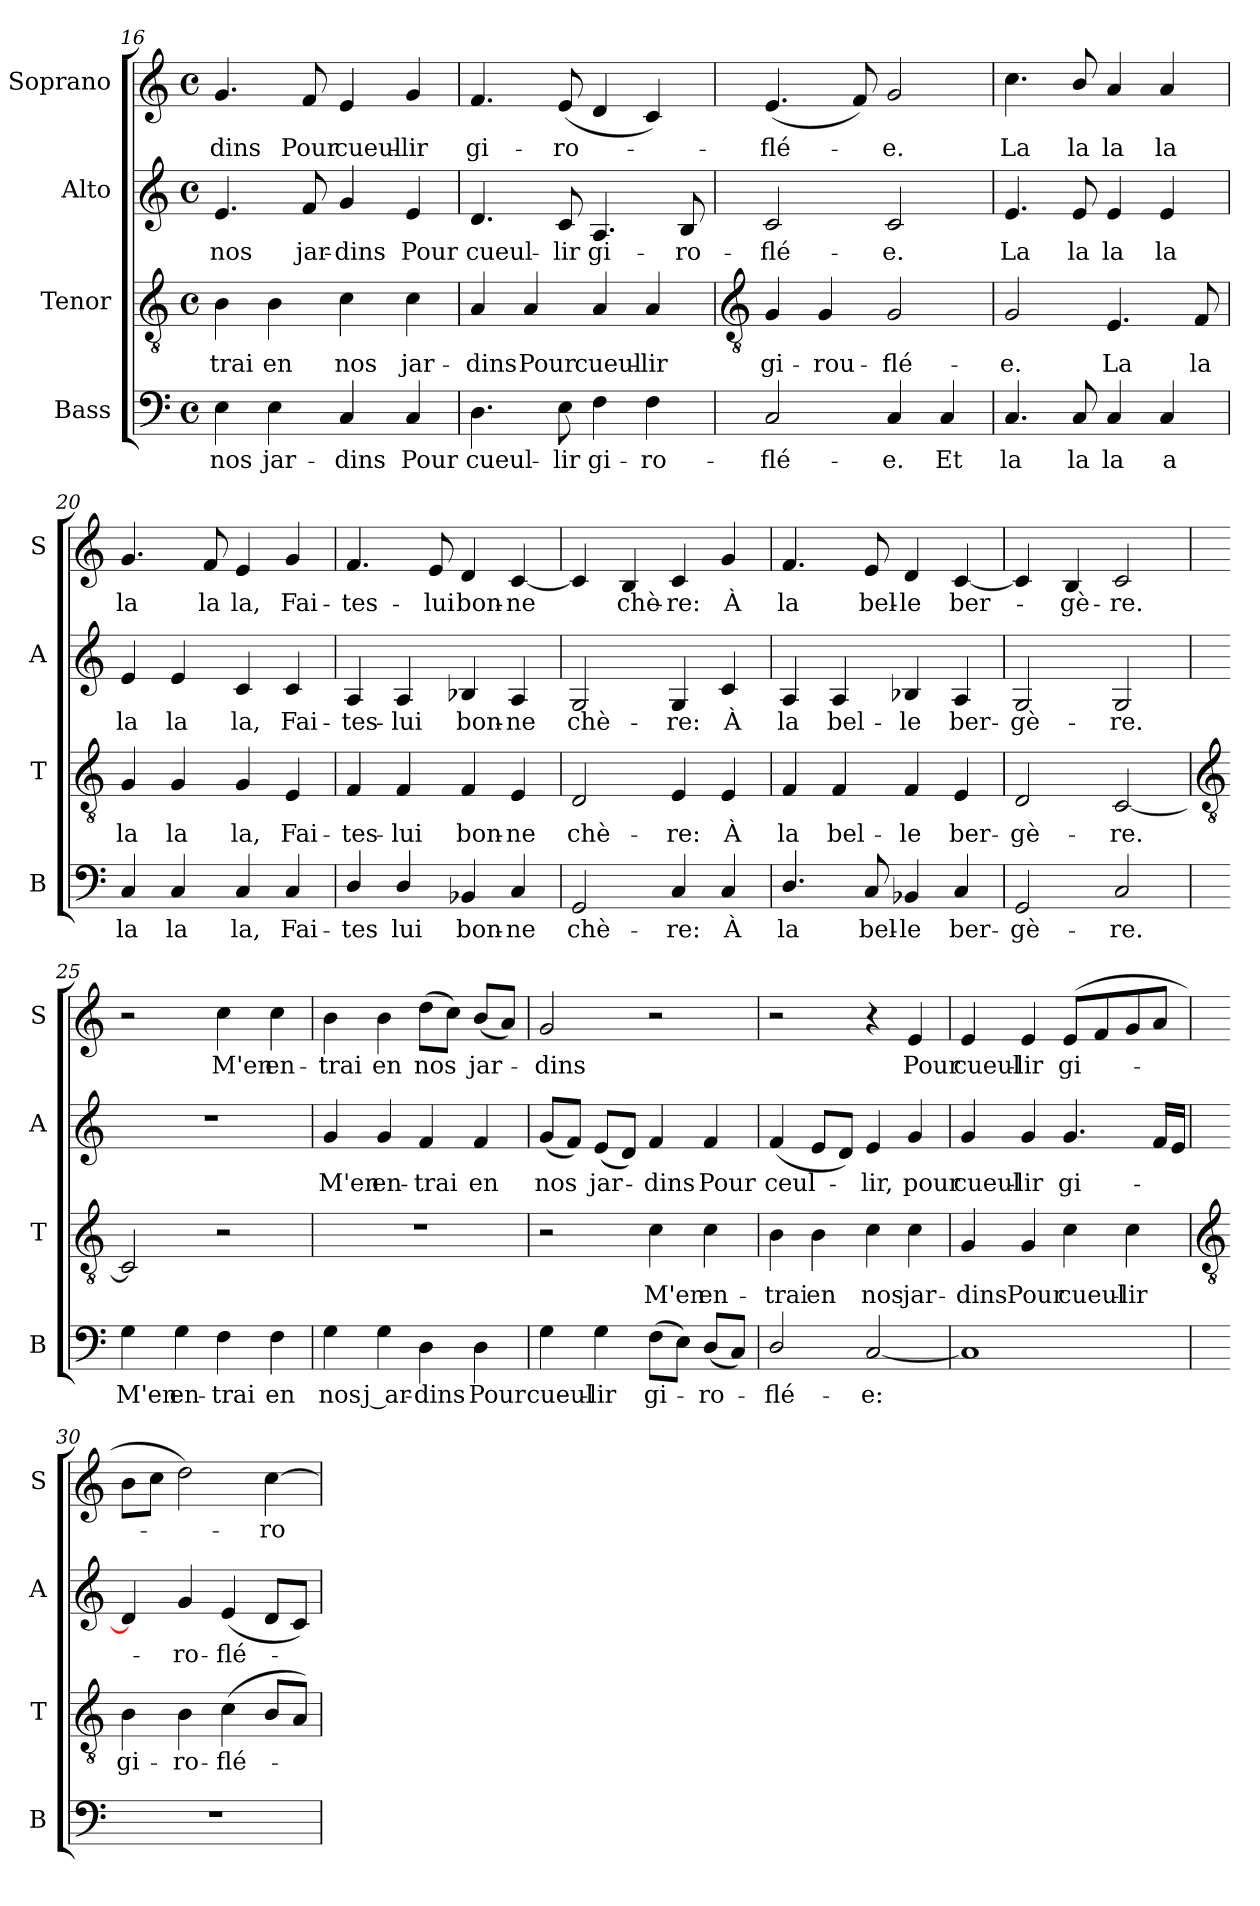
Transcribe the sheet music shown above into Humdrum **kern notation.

**kern	**text	**kern	**text	**kern	**text	**kern	**text
*part4	*part4	*part3	*part3	*part2	*part2	*part1	*part1
*staff4	*staff4	*staff3	*staff3	*staff2	*staff2	*staff1	*staff1
*I"Bass	*	*I"Tenor	*	*I"Alto	*	*I"Soprano	*
*I'B	*	*I'T	*	*I'A	*	*I'S	*
*clefF4	*	*clefGv2	*	*clefG2	*	*clefG2	*
*k[]	*	*k[]	*	*k[]	*	*k[]	*
*C:	*	*C:	*	*C:	*	*C:	*
*M4/4	*	*M4/4	*	*M4/4	*	*M4/4	*
*met(c)	*	*met(c)	*	*met(c)	*	*met(c)	*
=16	=16	=16	=16	=16	=16	=16	=16
!	!LO:LY:b	!	!LO:LY:b	!	!LO:LY:b	!	!LO:LY:b
4E	nos	4B	-trai	4.e	nos	4.g	-dins
!	!LO:LY:b	!	!LO:LY:b	!	!	!	!
4E	jar-	4B	en	.	.	.	.
!	!	!	!	!	!LO:LY:b	!	!LO:LY:b
.	.	.	.	8f	jar-	8f	Pour
!	!LO:LY:b	!	!LO:LY:b	!	!LO:LY:b	!	!LO:LY:b
4C	-dins	4c	nos	4g	-dins	4e	cueul-
!	!LO:LY:b	!	!LO:LY:b	!	!LO:LY:b	!	!LO:LY:b
4C	Pour	4c	jar-	4e	Pour	4g	-lir
=17	=17	=17	=17	=17	=17	=17	=17
!	!LO:LY:b	!	!LO:LY:b	!	!LO:LY:b	!	!LO:LY:b
4.D	cueul-	4A	-dins	4.d	cueul-	4.f	gi-
!	!	!	!LO:LY:b	!	!	!	!
.	.	4A	Pour	.	.	.	.
!	!LO:LY:b	!	!	!	!LO:LY:b	!	!LO:LY:b
8E	-lir	.	.	8c	-lir	(<8e	-ro-
!	!LO:LY:b	!	!LO:LY:b	!	!LO:LY:b	!	!
4F	gi-	4A	cueul-	4.A	gi-	4d	.
!	!LO:LY:b	!	!LO:LY:b	!	!	!	!
4F	-ro-	4A	-lir	.	.	4c)	.
!	!	!	!	!	!LO:LY:b	!	!
.	.	.	.	8B	-ro-	.	.
!!LO:LB:g=z
=18	=18	=18	=18	=18	=18	=18	=18
*	*	*clefGv2	*	*	*	*	*
!	!LO:LY:b	!	!LO:LY:b	!	!LO:LY:b	!	!LO:LY:b
2C	-flé-	4G	gi-	2c	-flé-	(<4.e	flé-
!	!	!	!LO:LY:b	!	!	!	!
.	.	4G	-rou-	.	.	.	.
.	.	.	.	.	.	8f)	.
!	!LO:LY:b	!	!LO:LY:b	!	!LO:LY:b	!	!LO:LY:b
4C	-e.	2G	-flé-	2c	-e.	2g	e.
!	!LO:LY:b	!	!	!	!	!	!
4C	Et	.	.	.	.	.	.
=19	=19	=19	=19	=19	=19	=19	=19
!	!LO:LY:b	!	!LO:LY:b	!	!LO:LY:b	!	!LO:LY:b
4.C	la	2G	-e.	4.e	La	4.cc	La
!	!LO:LY:b	!	!	!	!LO:LY:b	!	!LO:LY:b
8C	la	.	.	8e	la	8b/	la
!	!LO:LY:b	!	!LO:LY:b	!	!LO:LY:b	!	!LO:LY:b
4C	la	4.E	La	4e	la	4a	la
!	!LO:LY:b	!	!	!	!LO:LY:b	!	!LO:LY:b
4C	a	.	.	4e	la	4a	la
!	!	!	!LO:LY:b	!	!	!	!
.	.	8F	la	.	.	.	.
=20	=20	=20	=20	=20	=20	=20	=20
!	!LO:LY:b	!	!LO:LY:b	!	!LO:LY:b	!	!LO:LY:b
4C	la	4G	la	4e	la	4.g	la
!	!LO:LY:b	!	!LO:LY:b	!	!LO:LY:b	!	!
4C	la	4G	la	4e	la	.	.
!	!	!	!	!	!	!	!LO:LY:b
.	.	.	.	.	.	8f	la
!	!LO:LY:b	!	!LO:LY:b	!	!LO:LY:b	!	!LO:LY:b
4C	la,	4G	la,	4c	la,	4e	la,
!	!LO:LY:b	!	!LO:LY:b	!	!LO:LY:b	!	!LO:LY:b
4C	Fai-	4E	Fai-	4c	Fai-	4g	Fai-
=21	=21	=21	=21	=21	=21	=21	=21
!	!LO:LY:b	!	!LO:LY:b	!	!LO:LY:b	!	!LO:LY:b
4D/	-tes	4F	-tes-	4A	-tes-	4.f	-tes-
!	!LO:LY:b	!	!LO:LY:b	!	!LO:LY:b	!	!
4D/	lui	4F	-lui	4A	-lui	.	.
!	!	!	!	!	!	!	!LO:LY:b
.	.	.	.	.	.	8e	-lui
!	!LO:LY:b	!	!LO:LY:b	!	!LO:LY:b	!	!LO:LY:b
4BB-X	bon-	4F	bon-	4B-X	bon-	4d	bon-
!	!LO:LY:b	!	!LO:LY:b	!	!LO:LY:b	!	!LO:LY:b
4C	-ne	4E	-ne	4A	-ne	[4c	-ne
=22	=22	=22	=22	=22	=22	=22	=22
!	!LO:LY:b	!	!LO:LY:b	!	!LO:LY:b	!	!
2GG	chè-	2D	chè-	2G	chè-	4c]	.
!	!	!	!	!	!	!	!LO:LY:b
.	.	.	.	.	.	4B	chè-
!	!LO:LY:b	!	!LO:LY:b	!	!LO:LY:b	!	!LO:LY:b
4C	-re:	4E	-re:	4G	-re:	4c	-re:
!	!LO:LY:b	!	!LO:LY:b	!	!LO:LY:b	!	!LO:LY:b
4C	À	4E	À	4c	À	4g	À
=23	=23	=23	=23	=23	=23	=23	=23
!	!LO:LY:b	!	!LO:LY:b	!	!LO:LY:b	!	!LO:LY:b
4.D/	la	4F	la	4A	la	4.f	la
!	!	!	!LO:LY:b	!	!LO:LY:b	!	!
.	.	4F	bel-	4A	bel-	.	.
!	!LO:LY:b	!	!	!	!	!	!LO:LY:b
8C	bel-	.	.	.	.	8e	bel-
!	!LO:LY:b	!	!LO:LY:b	!	!LO:LY:b	!	!LO:LY:b
4BB-X	-le	4F	-le	4B-X	-le	4d	-le
!	!LO:LY:b	!	!LO:LY:b	!	!LO:LY:b	!	!LO:LY:b
4C	ber-	4E	ber-	4A	ber-	[4c	ber-
=24	=24	=24	=24	=24	=24	=24	=24
!	!LO:LY:b	!	!LO:LY:b	!	!LO:LY:b	!	!
2GG	-gè-	2D	-gè-	2G	-gè-	4c]	.
!	!	!	!	!	!	!	!LO:LY:b
.	.	.	.	.	.	4B	gè-
!	!LO:LY:b	!	!LO:LY:b	!	!LO:LY:b	!	!LO:LY:b
2C	-re.	[2C	-re.	2G	-re.	2c	-re.
!!LO:LB:g=z
=25	=25	=25	=25	=25	=25	=25	=25
*	*	*clefGv2	*	*	*	*	*
!	!LO:LY:b	!	!	!	!	!	!
4G	M'en	2C]	.	1r	.	2r	.
!	!LO:LY:b	!	!	!	!	!	!
4G	en-	.	.	.	.	.	.
!	!LO:LY:b	!	!	!	!	!	!LO:LY:b
4F	-trai	2r	.	.	.	4cc	M'en
!	!LO:LY:b	!	!	!	!	!	!LO:LY:b
4F	en	.	.	.	.	4cc	en-
=26	=26	=26	=26	=26	=26	=26	=26
!	!LO:LY:b	!	!	!	!LO:LY:b	!	!LO:LY:b
4G	nos	1r	.	4g	M'en	4b	-trai
!	!LO:LY:b	!	!	!	!LO:LY:b	!	!LO:LY:b
4G	j ar-	.	.	4g	en-	4b	en
!	!LO:LY:b	!	!	!	!LO:LY:b	!	!LO:LY:b
4D	-dins	.	.	4f	-trai	(>8ddL	nos
.	.	.	.	.	.	8ccJ)	.
!	!LO:LY:b	!	!	!	!LO:LY:b	!	!LO:LY:b
4D	Pour	.	.	4f	en	(<8bL	jar-
.	.	.	.	.	.	8aJ)	.
=27	=27	=27	=27	=27	=27	=27	=27
!	!LO:LY:b	!	!	!	!LO:LY:b	!	!LO:LY:b
4G	cueul-	2r	.	(<8gL	nos	2g	dins
.	.	.	.	8fJ)	.	.	.
!	!LO:LY:b	!	!	!	!LO:LY:b	!	!
4G	-lir	.	.	(<8eL	jar-	.	.
.	.	.	.	8dJ)	.	.	.
!	!LO:LY:b	!	!LO:LY:b	!	!LO:LY:b	!	!
(>8FL	gi-	4c	M'en	4f	dins	2r	.
8EJ)	.	.	.	.	.	.	.
!	!LO:LY:b	!	!LO:LY:b	!	!LO:LY:b	!	!
(<8DL	ro-	4c	en-	4f	Pour	.	.
8CJ)	.	.	.	.	.	.	.
=28	=28	=28	=28	=28	=28	=28	=28
!	!LO:LY:b	!	!LO:LY:b	!	!LO:LY:b	!	!
2D/	flé-	4B	-trai	(<4f	ceul-	2r	.
!	!	!	!LO:LY:b	!	!	!	!
.	.	4B	en	8eL	.	.	.
.	.	.	.	8dJ)	.	.	.
!	!LO:LY:b	!	!LO:LY:b	!	!LO:LY:b	!	!
[2C	-e:	4c	nos	4e	lir,	4r	.
!	!	!	!LO:LY:b	!	!LO:LY:b	!	!LO:LY:b
.	.	4c	jar-	4g	pour	4e	Pour
=29	=29	=29	=29	=29	=29	=29	=29
!	!	!	!LO:LY:b	!	!LO:LY:b	!	!LO:LY:b
1C]	.	4G	-dins	4g	cueul-	4e	cueul-
!	!	!	!LO:LY:b	!	!LO:LY:b	!	!LO:LY:b
.	.	4G	Pour	4g	-lir	4e	-lir
!	!	!	!LO:LY:b	!	!LO:LY:b	!	!LO:LY:b
.	.	4c	cueul-	4.g	gi-	(>8eL	gi-
.	.	.	.	.	.	8f	.
!	!	!	!LO:LY:b	!	!	!	!
.	.	4c	-lir	.	.	8g	.
.	.	.	.	16fLL	.	8aJ	.
.	.	.	.	16eJJ	.	.	.
!!LO:LB:g=z
=30	=30	=30	=30	=30	=30	=30	=30
*	*	*clefGv2	*	*	*	*	*
!	!	!	!LO:LY:b	!	!	!	!
1r	.	4B	gi-	4d]	.	8bL	.
.	.	.	.	.	.	8ccJ	.
!	!	!	!LO:LY:b	!	!LO:LY:b	!	!
.	.	4B	-ro-	4g	ro-	2dd)	.
!	!	!	!LO:LY:b	!	!LO:LY:b	!	!
.	.	(<4c	-flé-	(<4e	-flé-	.	.
!	!	!	!	!	!	!	!LO:LY:b
.	.	8BL	.	8dL	.	[4cc	ro-
.	.	8AJ)	.	8cJ)	.	.	.
=	=	=	=	=	=	=	=
*-	*-	*-	*-	*-	*-	*-	*-
